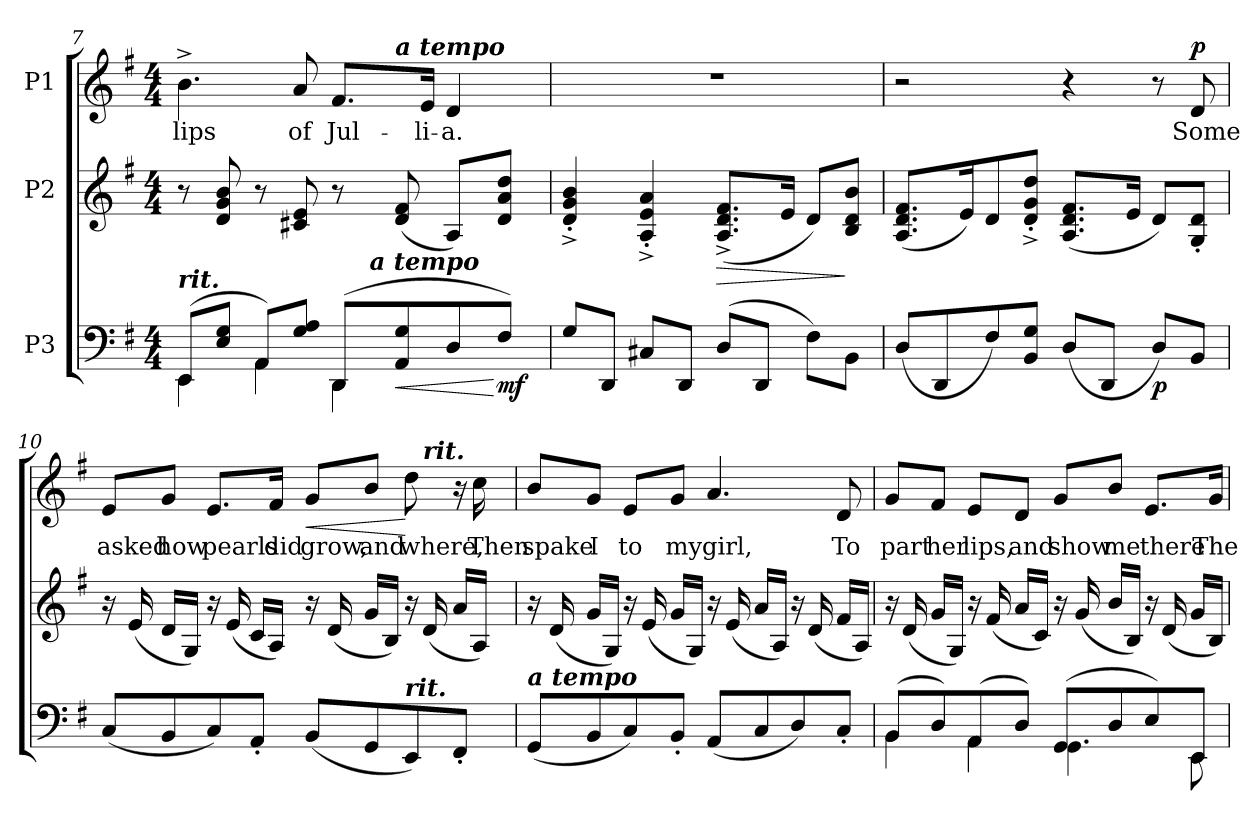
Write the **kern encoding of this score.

**kern	**dynam	**kern	**dynam	**kern	**text	**dynam
*part3	*part3	*part2	*part2	*part1	*part1	*part1
*staff3	*staff3	*staff2	*staff2	*staff1	*staff1	*staff1
*I"P3	*	*I"P2	*	*I"P1	*	*
*clefF4	*	*clefG2	*	*clefG2	*	*
*k[f#]	*	*k[f#]	*	*k[f#]	*	*
*G:	*	*G:	*	*G:	*	*
*M4/4	*	*M4/4	*	*M4/4	*	*
=7	=7	=7	=7	=7	=7	=7
*^	*	*	*	*	*	*
!	!	!	!	!	!LO:TX:a:Bi:t=rit.	!	!
!LO:TX:a:Bi:t=rit.	!	!	!	!	!	!	!
!	!	!	!	!	!	!LO:LY:b:color=#000000	!
*	*^	*	*	*	*^	*	*
(8EEi/L	4EEi\	2ryy	.	8r	.	4.b^i\	2ryy	lips	.
8Ei/ 8GiJ	.	.	.	8di/ 8gi 8bi	.	.	.	.	.
8AAi/L)	4AAi\	.	.	8r	.	.	.	.	.
!	!	!	!	!	!	!	!	!LO:LY:b:color=#000000	!
8Gi/ 8AiJ	.	.	.	8c#Xi/ 8ei	.	8ai/	.	of	.
!	!	!	!	!	!	!	!	!LO:LY:b:color=#000000	!
(8DDi/L	4DDi\	32ryy	.	8r	.	8.f#i/L	8ryy	Jul-	.
.	.	64ryy	.	.	.	.	.	.	.
.	.	128...ryy	.	.	.	.	.	.	.
!	!	!LO:TX:a:Bi:t=a tempo	!	!	!	!	!	!	!
.	.	4ryy	.	.	.	.	.	.	.
!	!	!	!	!	!	!	!LO:TX:a:Bi:t=a tempo	!	!
!	!	!	!LO:HP:b	!	!	!	!	!	!
8AAi/ 8Gi	.	.	<	(8di/ 8f#i	.	.	4.ryy	.	.
!	!	!	!	!	!	!	!	!LO:LY:b:color=#000000	!
.	.	.	.	.	.	16ei/Jk	.	-li-	.
!	!	!	!	!	!	!	!	!LO:LY:b:color=#000000	!
8Di/	4ryy	.	.	8Ai/L)	.	4di/	.	-a.	.
.	.	8ryy	.	.	.	.	.	.	.
8F#i/J)	.	.	[ mf	8di/ 8ai 8ddiJ	.	.	.	.	.
.	.	16ryy	.	.	.	.	.	.	.
.	.	1024ryy	.	.	.	.	.	.	.
*v	*v	*v	*	*	*	*v	*v	*	*
!!LO:LB:g=z
=8	=8	=8	=8	=8	=8	=8
8Gi/L	.	4di/'^ 4gi'^ 4bi'^	.	1r	.	.
8DDi/J	.	.	.	.	.	.
8C#Xi/L	.	4Ai/'^ 4ei'^ 4ai'^	.	.	.	.
8DDi/J	.	.	.	.	.	.
!	!	!	!LO:HP:b	!	!	!
(8Di/L	.	(8.Ai/^ 8.di^ 8.f#i^L	>	.	.	.
8DDi/J	.	.	.	.	.	.
.	.	16ei/Jk	.	.	.	.
8F#i\L)	.	8di/L)	.	.	.	.
8BBi\J	.	8Bi/ 8di 8biJ	]	.	.	.
=9	=9	=9	=9	=9	=9	=9
(8Di/L	.	(8.Ai/ 8.di 8.f#iL	.	2r	.	.
8DDi/	.	.	.	.	.	.
.	.	16ei/k)	.	.	.	.
8F#i/)	.	8di/	.	.	.	.
8BBi/ 8GiJ	.	8di/'^ 8gi'^ 8ddi'^J	.	.	.	.
(8Di/L	.	(8.Ai/ 8.di 8.f#iL	.	4r	.	.
8DDi/J	.	.	.	.	.	.
.	.	16ei/Jk	.	.	.	.
8Di/L)	p	8di/L)	.	8r	.	.
!	!	!	!	!	!LO:LY:b:color=#000000	!
8BBi/J	.	8Gi/' 8di'J	.	8di/	Some	p
=10	=10	=10	=10	=10	=10	=10
!	!	!	!	!	!LO:LY:b:color=#000000	!
*	*	*	*	*^	*	*
(8Ci/L	.	16r	.	8ei/L	2ryy	asked	.
.	.	(16ei/	.	.	.	.	.
!	!	!	!	!	!	!LO:LY:b:color=#000000	!
8BBi/	.	16di/LL	.	8gi/J	.	how	.
.	.	16Gi/JJ)	.	.	.	.	.
!	!	!	!	!	!	!LO:LY:b:color=#000000	!
8Ci/)	.	16r	.	8.ei/L	.	pearls	.
.	.	(16ei/	.	.	.	.	.
8AA'i/J	.	16ci/LL	.	.	.	.	.
!	!	!	!	!	!	!LO:LY:b:color=#000000	!
.	.	16Ai/JJ)	.	16f#i/Jk	.	did	.
!	!	!	!	!	!	!LO:LY:b:color=#000000	!LO:HP:b
(8BBi/L	.	16r	.	8gi/L	4ryy	grow,	<
.	.	(16di/	.	.	.	.	.
!	!	!	!	!	!	!LO:LY:b:color=#000000	!
8GGi/	.	16gi/LL	.	8bi/J	.	and	.
.	.	16Bi/JJ)	.	.	.	.	.
!LO:TX:a:Bi:t=rit.	!	!	!	!	!	!	!
!	!	!	!	!	!	!LO:LY:b:color=#000000	!
8EEi/)	.	16r	.	8ddi\	16ryy	where,	[
!	!	!	!	!	!LO:TX:a:Bi:t=rit.	!	!
.	.	(16di/	.	.	8.ryy	.	.
8FF#'i/J	.	16ai/LL	.	16r	.	.	.
!	!	!	!	!	!	!LO:LY:b:color=#000000	!
.	.	16Ai/JJ)	.	16cci\	.	Then	.
*	*	*	*	*v	*v	*	*
!!LO:LB:g=z
=11	=11	=11	=11	=11	=11	=11
*	*	*	*	*^	*	*
!	!	!	!	!LO:TX:a:Bi:t=a tempo	!	!	!
!LO:TX:a:Bi:t=a tempo	!	!	!	!	!	!	!
!	!	!	!	!	!	!LO:LY:b:color=#000000	!
*	*	*	*	*v	*v	*	*
(8GGi/L	.	16r	.	8bi/L	spake	.
.	.	(16di/	.	.	.	.
!	!	!	!	!	!LO:LY:b:color=#000000	!
8BBi/	.	16gi/LL	.	8gi/J	I	.
.	.	16Gi/JJ)	.	.	.	.
!	!	!	!	!	!LO:LY:b:color=#000000	!
8Ci/)	.	16r	.	8ei/L	to	.
.	.	(16ei/	.	.	.	.
!	!	!	!	!	!LO:LY:b:color=#000000	!
8BB'i/J	.	16gi/LL	.	8gi/J	my	.
.	.	16Gi/JJ)	.	.	.	.
!	!	!	!	!	!LO:LY:b:color=#000000	!
(8AAi/L	.	16r	.	4.ai/	girl,	.
.	.	(16ei/	.	.	.	.
8Ci/	.	16ai/LL	.	.	.	.
.	.	16Ai/JJ)	.	.	.	.
8Di/)	.	16r	.	.	.	.
.	.	(16di/	.	.	.	.
!	!	!	!	!	!LO:LY:b:color=#000000	!
8C'i/J	.	16f#i/LL	.	8di/	To	.
.	.	16Ai/JJ)	.	.	.	.
=12	=12	=12	=12	=12	=12	=12
*^	*	*	*	*	*	*
!	!	!	!	!	!	!LO:LY:b:color=#000000	!
(8BBi/L	4BBi\	.	16r	.	8gi/L	part	.
.	.	.	(16di/	.	.	.	.
!	!	!	!	!	!	!LO:LY:b:color=#000000	!
8Di/)	.	.	16gi/LL	.	8f#i/J	her	.
.	.	.	16Gi/JJ)	.	.	.	.
!	!	!	!	!	!	!LO:LY:b:color=#000000	!
(8AAi/	4AAi\	.	16r	.	8ei/L	lips,	.
.	.	.	(16f#i/	.	.	.	.
!	!	!	!	!	!	!LO:LY:b:color=#000000	!
8Di/J)	.	.	16ai/LL	.	8di/J	and	.
.	.	.	16ci/JJ)	.	.	.	.
!	!	!	!	!	!	!LO:LY:b:color=#000000	!
(8GGi/L	4.GGi\	.	16r	.	8gi/L	show	.
.	.	.	(16gi/	.	.	.	.
!	!	!	!	!	!	!LO:LY:b:color=#000000	!
8Di/	.	.	16bi/LL	.	8bi/J	me	.
.	.	.	16Bi/JJ)	.	.	.	.
!	!	!	!	!	!	!LO:LY:b:color=#000000	!
8Ei/)	.	.	16r	.	8.ei/L	there	.
.	.	.	(16di/	.	.	.	.
8EEi/J	8EEi\	.	16gi/LL	.	.	.	.
!	!	!	!	!	!	!LO:LY:b:color=#000000	!
.	.	.	16Bi/JJ)	.	16gi/Jk	The	.
*v	*v	*	*	*	*	*	*
=	=	=	=	=	=	=
*-	*-	*-	*-	*-	*-	*-
